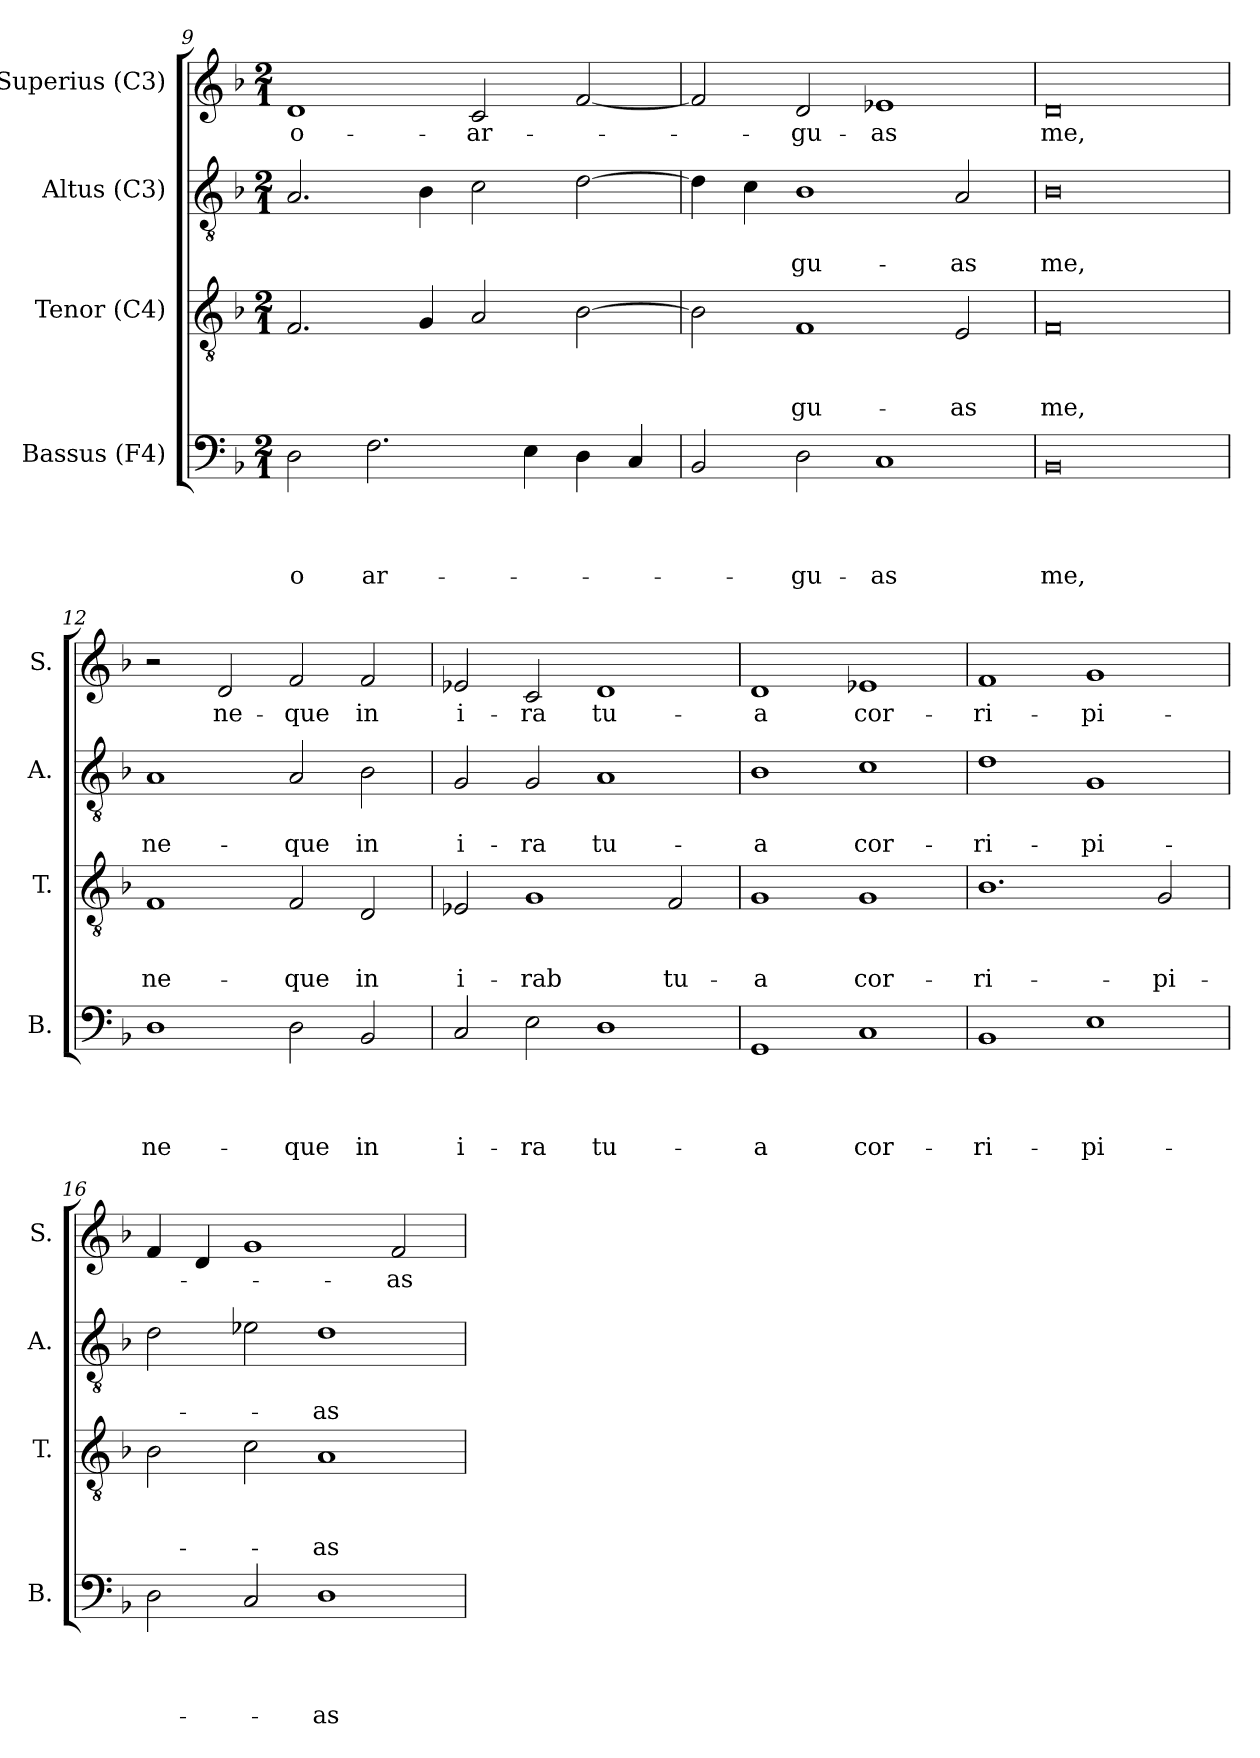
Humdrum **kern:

**kern	**text	**text	**text	**text	**kern	**text	**text	**text	**kern	**text	**text	**kern	**text
*part4	*part4	*part4	*part4	*part4	*part3	*part3	*part3	*part3	*part2	*part2	*part2	*part1	*part1
*staff4	*staff4	*staff4	*staff4	*staff4	*staff3	*staff3	*staff3	*staff3	*staff2	*staff2	*staff2	*staff1	*staff1
*I"Bassus (F4)	*	*	*	*	*I"Tenor (C4)	*	*	*	*I"Altus (C3)	*	*	*I"Superius (C3)	*
*I'B.	*	*	*	*	*I'T.	*	*	*	*I'A.	*	*	*I'S.	*
*clefF4	*	*	*	*	*clefGv2	*	*	*	*clefGv2	*	*	*clefG2	*
*k[b-]	*	*	*	*	*k[b-]	*	*	*	*k[b-]	*	*	*k[b-]	*
*F:	*	*	*	*	*F:	*	*	*	*F:	*	*	*F:	*
*M2/1	*	*	*	*	*M2/1	*	*	*	*M2/1	*	*	*M2/1	*
=9	=9	=9	=9	=9	=9	=9	=9	=9	=9	=9	=9	=9	=9
!	!	!	!	!LO:LY:b	!	!	!	!	!	!	!	!	!LO:LY:b:rj
2D\	.	.	.	-o	2.F/	.	.	.	2.A/	.	.	1d	-o-
!	!	!	!	!LO:LY:b	!	!	!	!	!	!	!	!	!
2.F\	.	.	.	ar-	.	.	.	.	.	.	.	.	.
.	.	.	.	.	4G/	.	.	.	4B-\	.	.	.	.
!	!	!	!	!	!	!	!	!	!	!	!	!	!LO:LY:b
.	.	.	.	.	2A/	.	.	.	2c\	.	.	2c/	-ar-
4E\	.	.	.	.	.	.	.	.	.	.	.	.	.
4D\	.	.	.	.	[<2B-\	.	.	.	[<2d\	.	.	[<2f/	.
4C/	.	.	.	.	.	.	.	.	.	.	.	.	.
!!LO:LB:g=z
=10	=10	=10	=10	=10	=10	=10	=10	=10	=10	=10	=10	=10	=10
2BB-/	.	.	.	.	2B-\]	.	.	.	4d\]	.	.	2f/]	.
.	.	.	.	.	.	.	.	.	4c\	.	.	.	.
!	!	!	!	!LO:LY:b	!	!	!	!LO:LY:b	!	!	!LO:LY:b	!	!LO:LY:b
2D\	.	.	.	-gu-	1F	.	.	-gu-	1B-	.	-gu-	2d/	-gu-
!	!	!	!	!LO:LY:b	!	!	!	!	!	!	!	!	!LO:LY:b
1C	.	.	.	-as	.	.	.	.	.	.	.	1e-	-as
!	!	!	!	!	!	!	!	!LO:LY:b	!	!	!LO:LY:b	!	!
.	.	.	.	.	2E/	.	.	-as	2A/	.	-as	.	.
=11	=11	=11	=11	=11	=11	=11	=11	=11	=11	=11	=11	=11	=11
!	!	!	!	!LO:LY:b	!	!	!	!LO:LY:b	!	!	!LO:LY:b	!	!LO:LY:b
0BB-	.	.	.	me,	0F	.	.	me,	0B-	.	me,	0d	me,
=12	=12	=12	=12	=12	=12	=12	=12	=12	=12	=12	=12	=12	=12
!	!	!	!	!LO:LY:b	!	!	!	!LO:LY:b	!	!	!LO:LY:b	!	!
1D	.	.	.	ne-	1F	.	.	ne-	1A	.	ne-	2r	.
!	!	!	!	!	!	!	!	!	!	!	!	!	!LO:LY:b
.	.	.	.	.	.	.	.	.	.	.	.	2d/	ne-
!	!	!	!	!LO:LY:b	!	!	!	!LO:LY:b	!	!	!LO:LY:b	!	!LO:LY:b
2D\	.	.	.	-que	2F/	.	.	-que	2A/	.	-que	2f/	-que
!	!	!	!	!LO:LY:b	!	!	!	!LO:LY:b	!	!	!LO:LY:b	!	!LO:LY:b
2BB-/	.	.	.	in	2D/	.	.	in	2B-\	.	in	2f/	in
=13	=13	=13	=13	=13	=13	=13	=13	=13	=13	=13	=13	=13	=13
!	!	!	!	!LO:LY:b	!	!	!	!LO:LY:b	!	!	!LO:LY:b	!	!LO:LY:b
2C/	.	.	.	i-	2E-/	.	.	i-	2G/	.	i-	2e-/	i-
!	!	!	!	!LO:LY:b	!	!	!	!LO:LY:b:rj	!	!	!LO:LY:b	!	!LO:LY:b
2E\	.	.	.	-ra	1G	.	.	-rab	2G/	.	-ra	2c/	-ra
!	!	!	!	!LO:LY:b	!	!	!	!	!	!	!LO:LY:b	!	!LO:LY:b
1D	.	.	.	tu-	.	.	.	.	1A	.	tu-	1d	tu-
!	!	!	!	!	!	!	!	!LO:LY:b	!	!	!	!	!
.	.	.	.	.	2F/	.	.	tu-	.	.	.	.	.
=14	=14	=14	=14	=14	=14	=14	=14	=14	=14	=14	=14	=14	=14
!	!	!	!	!LO:LY:b:rj	!	!	!	!LO:LY:b:rj	!	!	!LO:LY:b:rj	!	!LO:LY:b:rj
1GG	.	.	.	-a	1G	.	.	-a	1B-	.	-a	1d	-a
!	!	!	!	!LO:LY:b	!	!	!	!LO:LY:b	!	!	!LO:LY:b	!	!LO:LY:b
1C	.	.	.	cor-	1G	.	.	cor-	1c	.	cor-	1e-	cor-
!!LO:PB:g=z
=15	=15	=15	=15	=15	=15	=15	=15	=15	=15	=15	=15	=15	=15
!	!	!	!	!LO:LY:b	!	!	!	!LO:LY:b	!	!	!LO:LY:b	!	!LO:LY:b
1BB-	.	.	.	-ri-	1.B-	.	.	-ri-	1d	.	-ri-	1f	-ri-
!	!	!	!	!LO:LY:b	!	!	!	!	!	!	!LO:LY:b	!	!LO:LY:b
1E	.	.	.	-pi-	.	.	.	.	1G	.	-pi-	1g	-pi-
!	!	!	!	!	!	!	!	!LO:LY:b	!	!	!	!	!
.	.	.	.	.	2G/	.	.	-pi-	.	.	.	.	.
=16	=16	=16	=16	=16	=16	=16	=16	=16	=16	=16	=16	=16	=16
2D\	.	.	.	.	2B-\	.	.	.	2d\	.	.	4f/	.
.	.	.	.	.	.	.	.	.	.	.	.	4d/	.
2C/	.	.	.	.	2c\	.	.	.	2e-\	.	.	1g	.
!	!	!	!	!LO:LY:b	!	!	!	!LO:LY:b	!	!	!LO:LY:b	!	!
1D	.	.	.	-as	1A	.	.	-as	1d	.	-as	.	.
!	!	!	!	!	!	!	!	!	!	!	!	!	!LO:LY:b
.	.	.	.	.	.	.	.	.	.	.	.	2f/	-as
=	=	=	=	=	=	=	=	=	=	=	=	=	=
*-	*-	*-	*-	*-	*-	*-	*-	*-	*-	*-	*-	*-	*-
